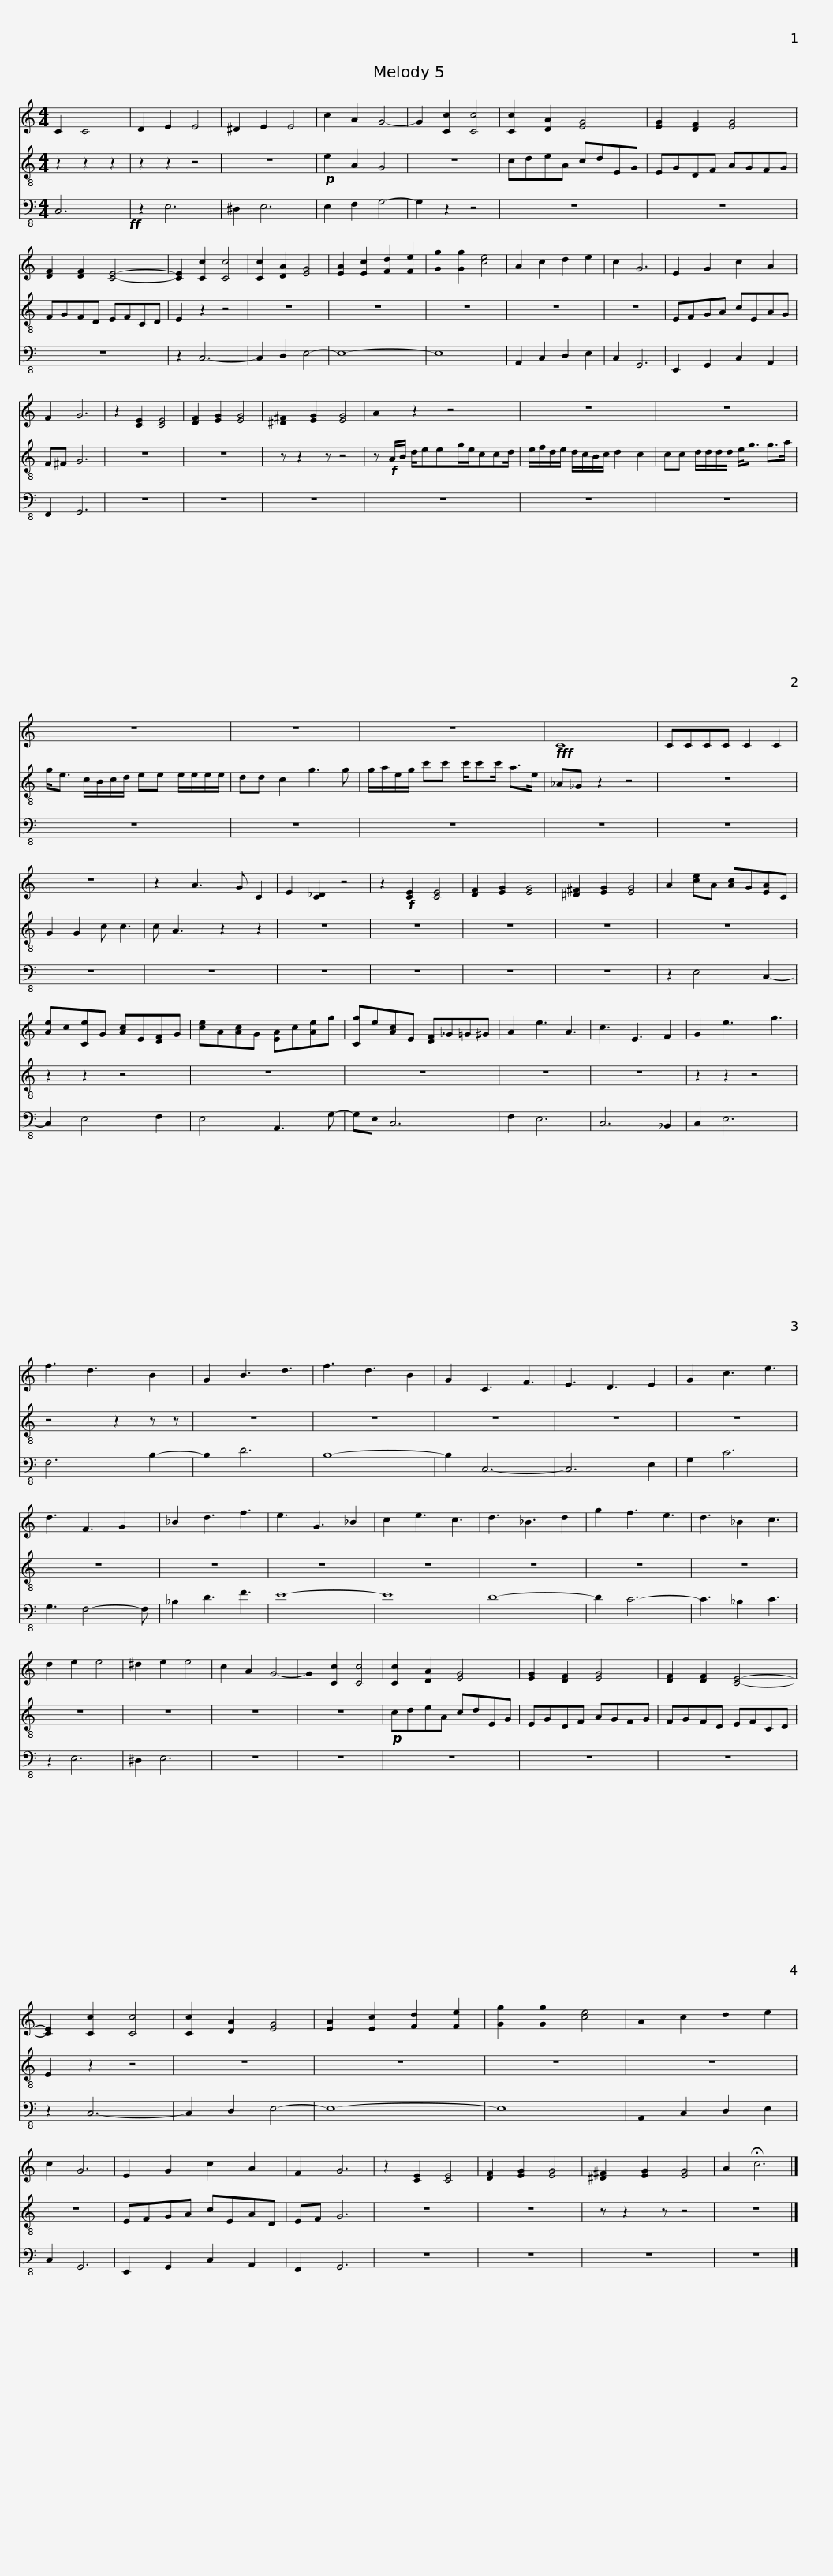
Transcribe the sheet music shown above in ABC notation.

X:1
%%score 1 2 3
L:1/8
M:4/4
I:linebreak $
K:C
V:1 treble
V:2 treble-8
V:3 bass-8
V:1
 C2 C4 | D2 E2 E4 | ^D2 E2 E4 | c2 A2 G4- | G2 [Cc]2 [Cc]4 | %5
 [Cc]2 [DA]2 [EG]4 | [EG]2 [DF]2 [EG]4 |$ [DF]2 [DF]2 [CE]4- | [CE]2 [Cc]2 [Cc]4 | [Cc]2 [DA]2 [EG]4 | %10
 [EA]2 [Ec]2 [Fd]2 [Fe]2 | [Gg]2 [Gg]2 [ce]4 | A2 c2 d2 e2 | c2 G6 | E2 G2 c2 A2 |$ %15
 F2 G6 | z2 [CE]2 [CE]4 | [DF]2 [EG]2 [EG]4 | [^D^F]2 [EG]2 [EG]4 | A2 z2 z4 | %20
 z8 |$ z8 | z8 | z8 | z8 |$ %25
!fff! C8 | CCCC C2 C2 | z8 | z2 A3 G C2 | E2 [C_D]2 z4 | %30
 z2!f! [CE]2 [CE]4 | [DF]2 [EG]2 [EG]4 | [^D^F]2 [EG]2 [EG]4 |$ A2 [ce]A [Ac]G[EA]C | [Ae]c[Ce]G [Ac]E[DF]G | %35
 [ce]A[Ac]G [EA]c[Ae]g | [Cg]e[Ac]E [DF]_G=G^G | A2 e3 A3 | c3 E3 F2 |$ G2 e3 g3 | %40
 f3 d3 B2 | G2 B3 d3 | f3 d3 B2 | G2 C3 F3 | E3 D3 E2 | %45
 G2 c3 e3 | d3 F3 G2 | _B2 d3 f3 |$ e3 G3 _B2 | c2 e3 c3 | %50
 d3 _B3 d2 | g2 f3 e3 | d3 _B2 c3 | d2 e2 e4 | ^d2 e2 e4 | %55
 c2 A2 G4- | G2 [Cc]2 [Cc]4 |$ [Cc]2 [DA]2 [EG]4 | [EG]2 [DF]2 [EG]4 | [DF]2 [DF]2 [CE]4- | %60
 [CE]2 [Cc]2 [Cc]4 | [Cc]2 [DA]2 [EG]4 | [EA]2 [Ec]2 [Fd]2 [Fe]2 | [Gg]2 [Gg]2 [ce]4 |$ A2 c2 d2 e2 | %65
 c2 G6 | E2 G2 c2 A2 | F2 G6 | z2 [CE]2 [CE]4 | [DF]2 [EG]2 [EG]4 | %70
 [^D^F]2 [EG]2 [EG]4 | A2 !fermata!c6 |] %72
V:2
 z2 z2 z2 | z2 z2 z4 | z8 |!p! e2 A2 G4 | z8 | %5
 cdeA cdEG | EGDF AGFG |$ FGFD EFCD | E2 z2 z4 | z8 | %10
 z8 | z8 | z8 | z8 | EFGA cEAG |$ %15
 F^F G6 | z8 | z8 | z z2 z z4 | z!f! A/B/ d/eeg/e/ccd/ | %20
 e/f/d/e/ d/c/B/c/ d2 c2 |$ cc d/d/d/d/ e<g g>a | g<e c/B/c/d/ ee e/e/e/e/ | dd c2 g3 g | g/a/e/g/ c'c' c'/c'c'/ a>e |$ %25
 _A_G z2 z4 | z8 | G2 G2 c c3 | c A3 z2 z2 | z8 | %30
 z8 | z8 | z8 |$ z8 | z2 z2 z4 | %35
 z8 | z8 | z8 | z8 |$ z2 z2 z4 | %40
 z4 z2 z z | z8 | z8 | z8 | z8 | %45
 z8 | z8 | z8 |$ z8 | z8 | %50
 z8 | z8 | z8 | z8 | z8 | %55
 z8 | z8 |$!p! cdeA cdEG | EGDF AGFG | FGFD EFCD | %60
 E2 z2 z4 | z8 | z8 | z8 |$ z8 | %65
 z8 | EFGA cEAD | EF G6 | z8 | z8 | %70
 z z2 z z4 | z8 |] %72
V:3
 C,6!ff! | z2 E,6 | ^D,2 E,6 | E,2 F,2 G,4- | G,2 z2 z4 | %5
 z8 | z8 |$ z8 | z2 C,6- | C,2 D,2 E,4- | %10
 E,8- | E,8 | A,,2 C,2 D,2 E,2 | C,2 G,,6 | E,,2 G,,2 C,2 A,,2 |$ %15
 F,,2 G,,6 | z8 | z8 | z8 | z8 | %20
 z8 |$ z8 | z8 | z8 | z8 |$ %25
 z8 | z8 | z8 | z8 | z8 | %30
 z8 | z8 | z8 |$ z2 E,4 C,2- | C,2 E,4 F,2 | %35
 E,4 A,,3 G,- | G,E, C,6 | F,2 E,6 | C,6 _B,,2 |$ C,2 E,6 | %40
 F,6 B,2- | B,2 D6 | B,8- | B,2 C,6- | C,6 E,2 | %45
 G,2 C6 | G,3 F,4- F, | _B,2 D3 F3 |$ E8- | E8 | %50
 D8- | D2 C6- | C3 _B,2 C3 | z2 E,6 | ^D,2 E,6 | %55
 z8 | z8 |$ z8 | z8 | z8 | %60
 z2 C,6- | C,2 D,2 E,4- | E,8- | E,8 |$ A,,2 C,2 D,2 E,2 | %65
 C,2 G,,6 | E,,2 G,,2 C,2 A,,2 | F,,2 G,,6 | z8 | z8 | %70
 z8 | z8 |] %72
